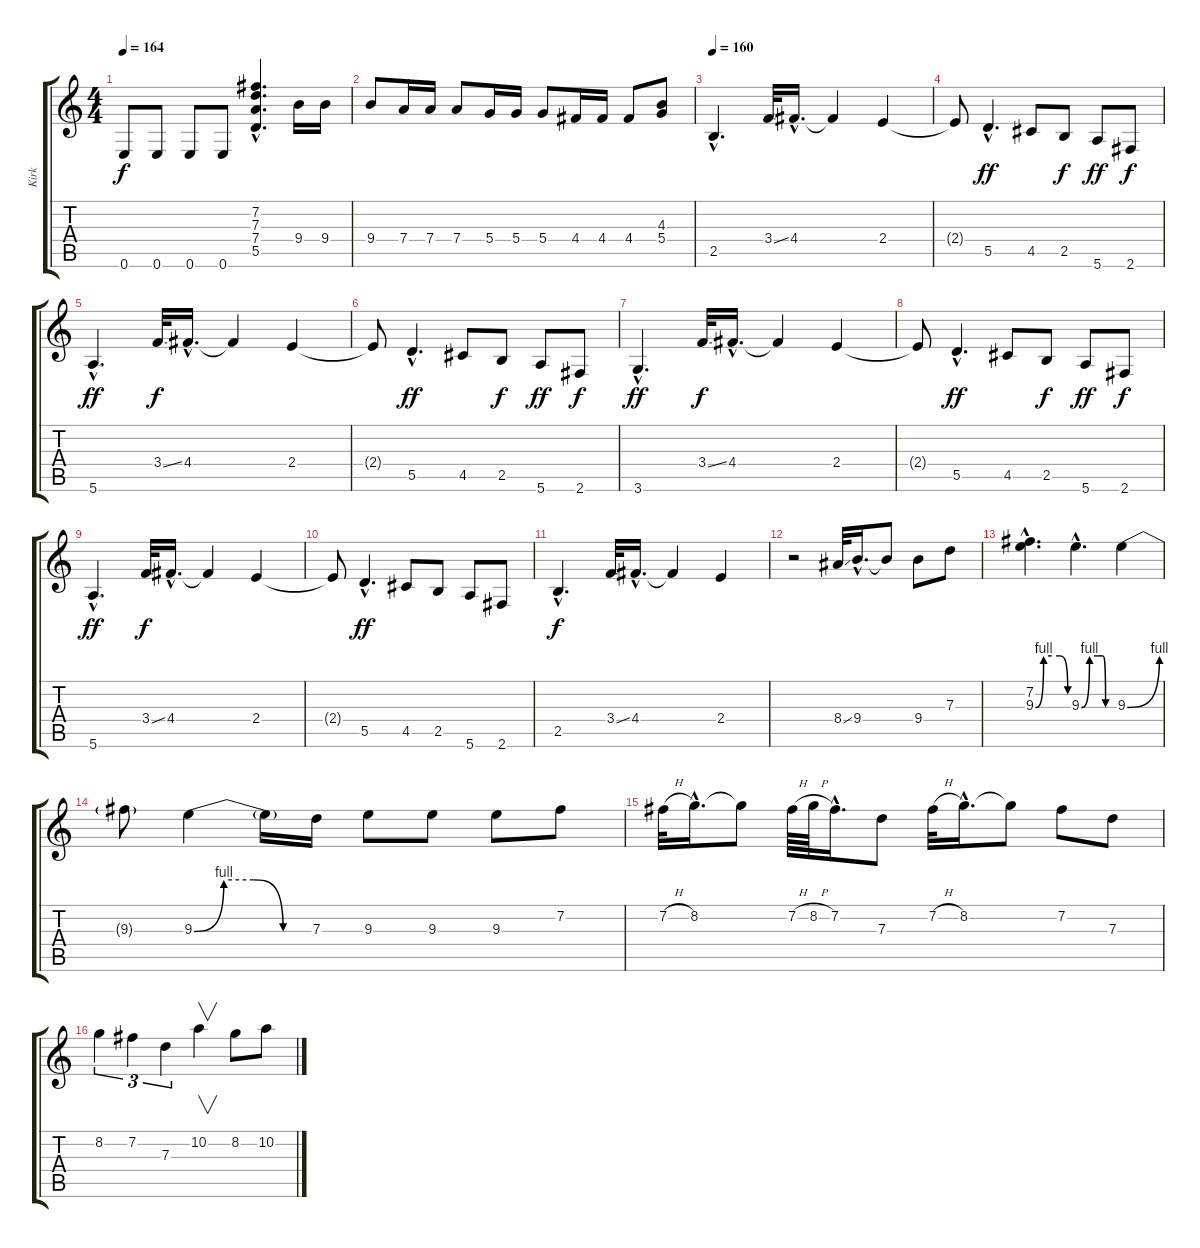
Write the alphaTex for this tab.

\track ("Kirk" "Kirk") {instrument distortionguitar}
\staff {score tabs}
\tuning (E4 B3 G3 D3 A2 E2) {hide}
\ts (4 4)
\tempo 164
\clef g2
\ks c
0.6.8{dy f} 0.6.8 0.6.8 0.6.8 (7.2{hac} 7.3{hac} 7.4{hac} 5.5{hac}).4{d} 9.4.16 9.4.16 |
9.4.8 7.4.16 7.4.16 7.4.8 5.4.16 5.4.16 5.4.8 4.4.16 4.4.16 4.4.8 (4.3 5.4).8 |
\tempo 160
2.5{hac}.4{d} 3.4{ss}.32 4.4{hac}.16{d} 4.4{t}.4 2.4.4 |
2.4{t}.8 5.5{hac}.4{d dy ff} 4.5.8 2.5.8{dy f} 5.6.8{dy ff} 2.6.8{dy f} |
5.6{hac}.4{d dy ff} 3.4{ss}.32{dy f} 4.4{hac}.16{d} 4.4{t}.4 2.4.4 |
2.4{t}.8 5.5{hac}.4{d dy ff} 4.5.8 2.5.8{dy f} 5.6.8{dy ff} 2.6.8{dy f} |
3.6{hac}.4{d dy ff} 3.4{ss}.32{dy f} 4.4{hac}.16{d} 4.4{t}.4 2.4.4 |
2.4{t}.8 5.5{hac}.4{d dy ff} 4.5.8 2.5.8{dy f} 5.6.8{dy ff} 2.6.8{dy f} |
5.6{hac}.4{d dy ff} 3.4{ss}.32{dy f} 4.4{hac}.16{d} 4.4{t}.4 2.4.4 |
2.4{t}.8 5.5{hac}.4{d dy ff} 4.5.8 2.5.8 5.6.8 2.6.8 |
2.5{hac}.4{d dy f} 3.4{ss}.32 4.4{hac}.16{d} 4.4{t}.4 2.4.4 |
r.2 8.4{ss}.32{volume 16} 9.4{hac}.16{d} 9.4{t}.8 9.4.8 7.3.8 |
(7.2{hac} 9.3{be (custom 0 0 15 4 30 4 45 4 60 0) hac}).4{d} 9.3{be (custom 0 0 15 4 30 4 40 4 45 0 50 0 60 0) hac}.4{d} 9.3{be (bend 0 0 60 4)}.4 |
9.3{t}.8 9.3{be (custom 0 0 15 4 30 4 45 0 60 0)}.4 9.3{t}.16 7.3.16 9.3.8 9.3.8 9.3.8 7.2.8 |
7.2{h}.32 8.2{hac}.16{d} 8.2{t}.8 7.2{h}.64 8.2{h}.64 7.2{hac}.16{d} 7.3.8 7.2{h}.32 8.2{hac}.16{d} 8.2{t}.8 7.2.8 7.3.8 |
8.2.4{tu (3 2)} 7.2.4{tu (3 2)} 7.3.4{tu (3 2)} 10.2.4{v} 8.2.8 10.2.8
